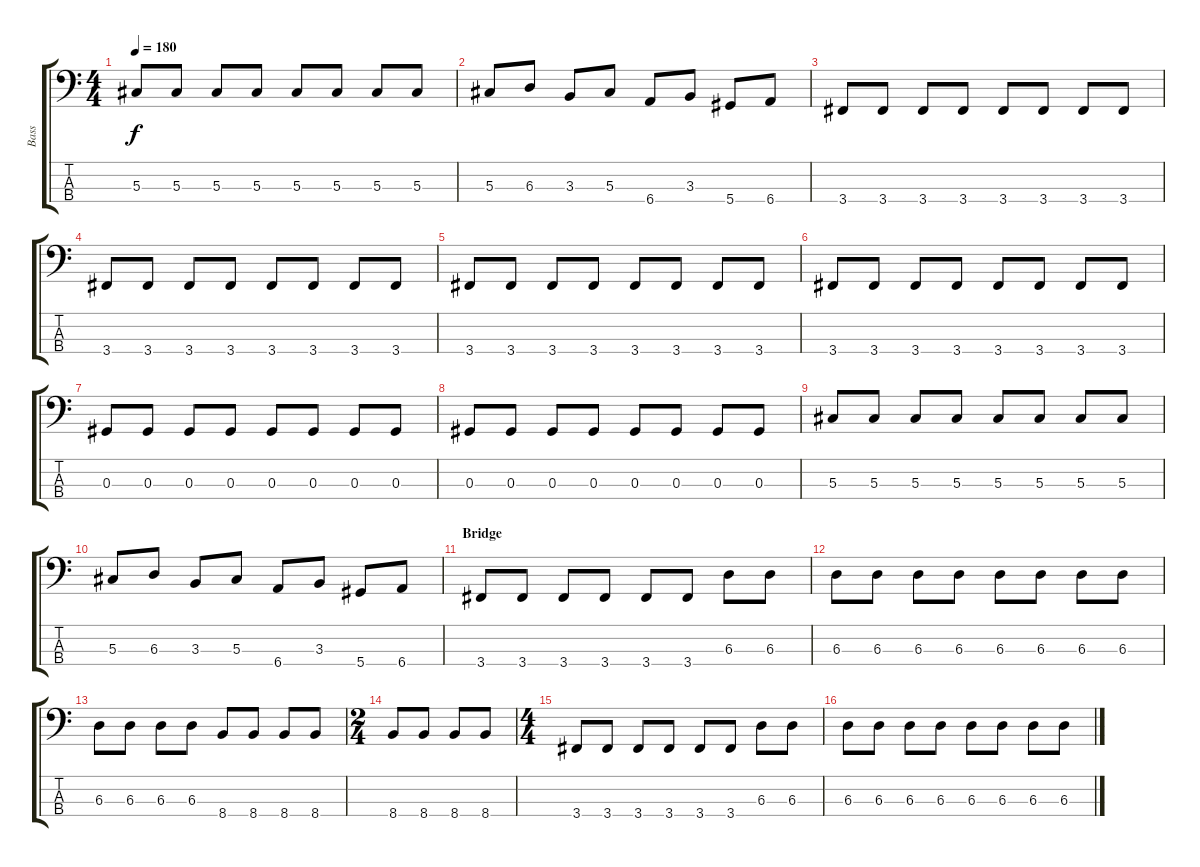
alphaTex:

\track ("Bass" "Bass") {instrument electricbassfinger}
\staff {score tabs}
\tuning (Gb2 Db2 Ab1 Eb1) {hide}
\ts (4 4)
\tempo 180
\clef f4
\ks c
5.3.8{dy f} 5.3.8 5.3.8 5.3.8 5.3.8 5.3.8 5.3.8 5.3.8 |
5.3.8 6.3.8 3.3.8 5.3.8 6.4.8 3.3.8 5.4.8 6.4.8 |
3.4.8 3.4.8 3.4.8 3.4.8 3.4.8 3.4.8 3.4.8 3.4.8 |
3.4.8 3.4.8 3.4.8 3.4.8 3.4.8 3.4.8 3.4.8 3.4.8 |
3.4.8 3.4.8 3.4.8 3.4.8 3.4.8 3.4.8 3.4.8 3.4.8 |
3.4.8 3.4.8 3.4.8 3.4.8 3.4.8 3.4.8 3.4.8 3.4.8 |
0.3.8 0.3.8 0.3.8 0.3.8 0.3.8 0.3.8 0.3.8 0.3.8 |
0.3.8 0.3.8 0.3.8 0.3.8 0.3.8 0.3.8 0.3.8 0.3.8 |
5.3.8 5.3.8 5.3.8 5.3.8 5.3.8 5.3.8 5.3.8 5.3.8 |
5.3.8 6.3.8 3.3.8 5.3.8 6.4.8 3.3.8 5.4.8 6.4.8 |
\section ("" "Bridge")
3.4.8 3.4.8 3.4.8 3.4.8 3.4.8 3.4.8 6.3.8 6.3.8 |
6.3.8 6.3.8 6.3.8 6.3.8 6.3.8 6.3.8 6.3.8 6.3.8 |
6.3.8 6.3.8 6.3.8 6.3.8 8.4.8 8.4.8 8.4.8 8.4.8 |
\ts (2 4)
8.4.8 8.4.8 8.4.8 8.4.8 |
\ts (4 4)
3.4.8 3.4.8 3.4.8 3.4.8 3.4.8 3.4.8 6.3.8 6.3.8 |
6.3.8 6.3.8 6.3.8 6.3.8 6.3.8 6.3.8 6.3.8 6.3.8
